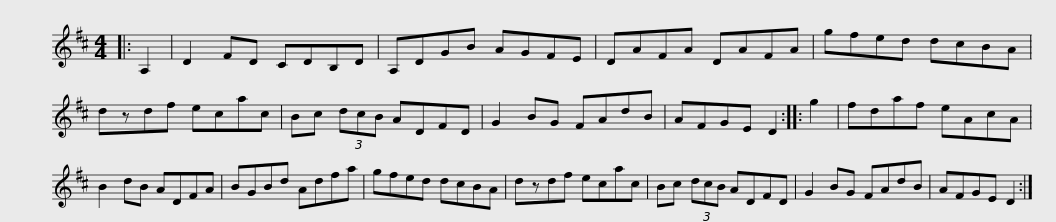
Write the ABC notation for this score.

X:1
L:1/8
M:4/4
I:linebreak $
K:D
V:1 treble
V:1
|: A,2 | D2 FD CDB,D | A,DGB AGFE | DAFA DAFA | gfed dcBA | %5
 dzdf ecac |$ Bc (3dcB ADFD | G2 BG FAdB | AFGE D2 :: g2 | %10
 fdaf eAcA | B2 dB ADFA |$ BGBd Adfa | gfed dcBA | dzdf ecac | %15
 Bc (3dcB ADFD | G2 BG FAdB | AFGE D2 :| %18
